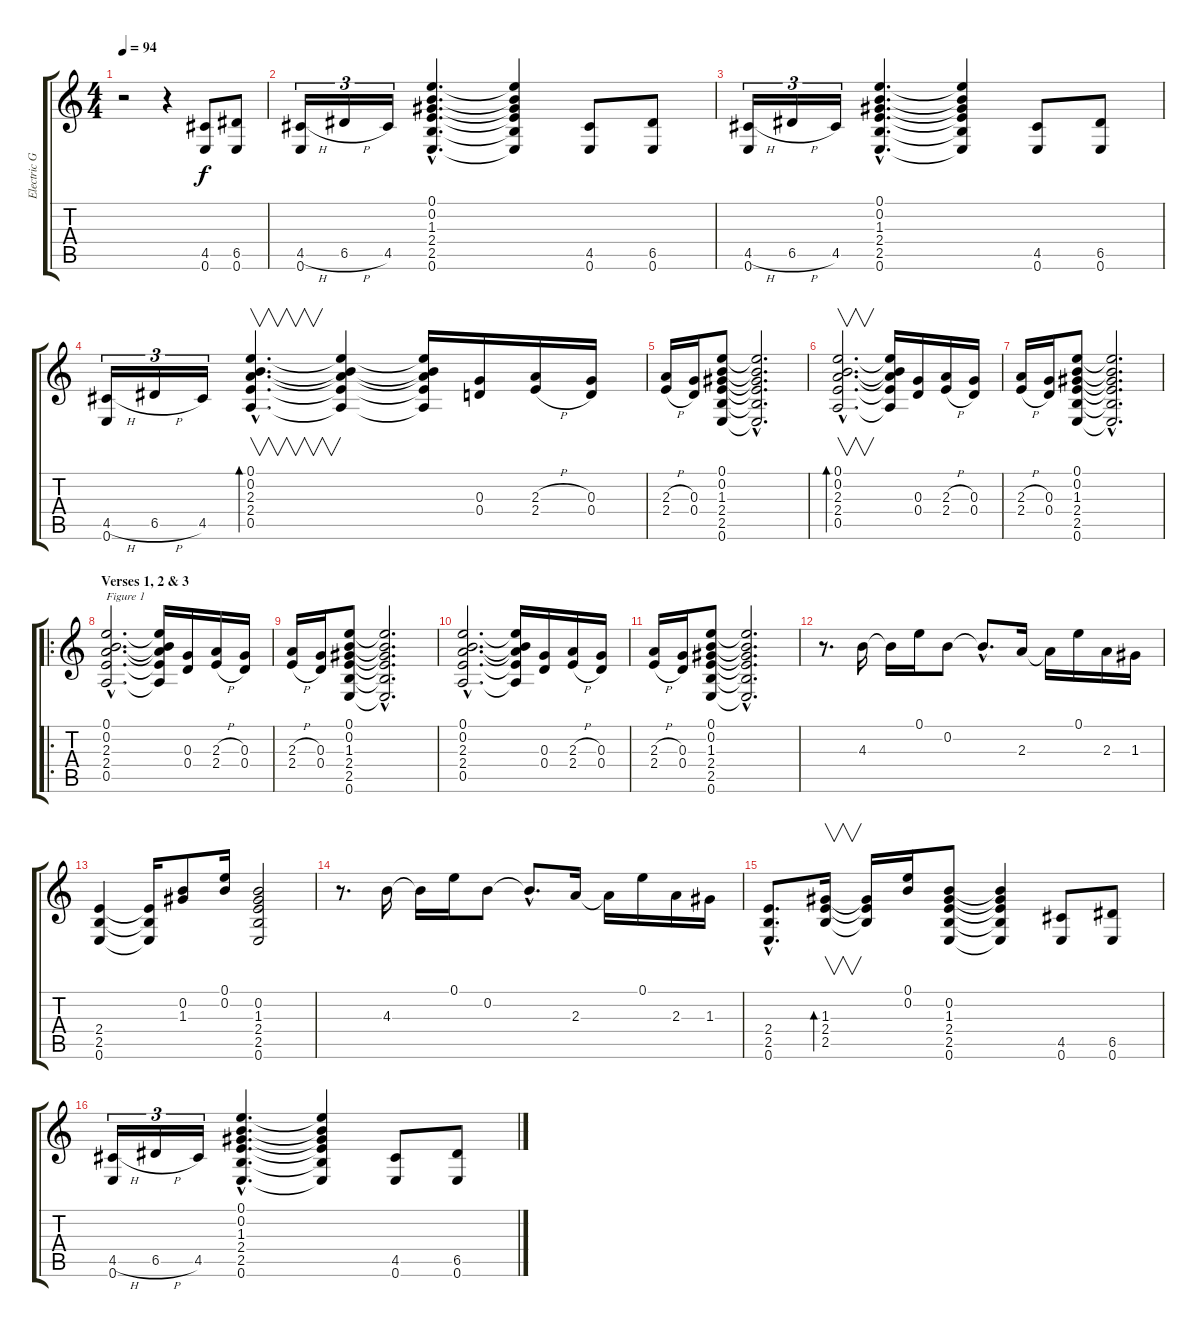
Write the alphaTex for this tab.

\track ("Electric Guitar " "Electric G") {instrument distortionguitar}
\staff {score tabs}
\tuning (E4 B3 G3 D3 A2 E2) {hide}
\ts (4 4)
\tempo 94
\clef g2
\ks c
r.2{dy f instrument distortionguitar} r.4 (4.5 0.6).8 (6.5 0.6).8 |
(4.5{h} 0.6).16{tu (3 2)} 6.5{h}.16{tu (3 2)} 4.5.16{tu (3 2)} (0.1{hac} 0.2{hac} 1.3{hac} 2.4{hac} 2.5{hac} 0.6{hac}).4{d} (0.1{t} 0.2{t} 1.3{t} 2.4{t} 2.5{t} 0.6{t}).4 (4.5 0.6).8 (6.5 0.6).8 |
(4.5{h} 0.6).16{tu (3 2)} 6.5{h}.16{tu (3 2)} 4.5.16{tu (3 2)} (0.1{hac} 0.2{hac} 1.3{hac} 2.4{hac} 2.5{hac} 0.6{hac}).4{d} (0.1{t} 0.2{t} 1.3{t} 2.4{t} 2.5{t} 0.6{t}).4 (4.5 0.6).8 (6.5 0.6).8 |
(4.5{h} 0.6).16{tu (3 2)} 6.5{h}.16{tu (3 2)} 4.5.16{tu (3 2)} (0.1{hac} 0.2{hac} 2.3{hac} 2.4{hac} 0.5{hac}).4{v d bd 60} (0.1{t} 0.2{t} 2.3{t} 2.4{t} 0.5{t}).4 (0.1{t} 0.2{t} 2.3{t} 2.4{t} 0.5{t}).16 (0.3 0.4).16 (2.3{h} 2.4{h}).16 (0.3 0.4).16 |
(2.3{h} 2.4{h}).16 (0.3 0.4).16 (0.1 0.2 1.3 2.4 2.5 0.6).8 (0.1{hac t} 0.2{hac t} 1.3{hac t} 2.4{hac t} 2.5{hac t} 0.6{hac t}).2{d} |
(0.1{hac} 0.2{hac} 2.3{hac} 2.4{hac} 0.5{hac}).2{v d bd 60} (0.1{t} 0.2{t} 2.3{t} 2.4{t} 0.5{t}).16 (0.3 0.4).16 (2.3{h} 2.4{h}).16 (0.3 0.4).16 |
(2.3{h} 2.4{h}).16 (0.3 0.4).16 (0.1 0.2 1.3 2.4 2.5 0.6).8 (0.1{hac t} 0.2{hac t} 1.3{hac t} 2.4{hac t} 2.5{hac t} 0.6{hac t}).2{d} |
\ro
\section ("" "Verses 1, 2 & 3")
(0.1{hac} 0.2{hac} 2.3{hac} 2.4{hac} 0.5{hac}).2{d txt "Figure 1"} (0.1{t} 0.2{t} 2.3{t} 2.4{t} 0.5{t}).16 (0.3 0.4).16 (2.3{h} 2.4{h}).16 (0.3 0.4).16 |
(2.3{h} 2.4{h}).16 (0.3 0.4).16 (0.1 0.2 1.3 2.4 2.5 0.6).8 (0.1{hac t} 0.2{hac t} 1.3{hac t} 2.4{hac t} 2.5{hac t} 0.6{hac t}).2{d} |
(0.1{hac} 0.2{hac} 2.3{hac} 2.4{hac} 0.5{hac}).2{d} (0.1{t} 0.2{t} 2.3{t} 2.4{t} 0.5{t}).16 (0.3 0.4).16 (2.3{h} 2.4{h}).16 (0.3 0.4).16 |
(2.3{h} 2.4{h}).16 (0.3 0.4).16 (0.1 0.2 1.3 2.4 2.5 0.6).8 (0.1{hac t} 0.2{hac t} 1.3{hac t} 2.4{hac t} 2.5{hac t} 0.6{hac t}).2{d} |
r.8{d} 4.3.16 4.3{t}.16 0.1.16 0.2.8 0.2{hac t}.8{d} 2.3.16 2.3{t}.16 0.1.16 2.3.16 1.3.16 |
(2.4 2.5 0.6).4 (2.4{t} 2.5{t} 0.6{t}).16 (0.2 1.3).8 (0.1 0.2).16 (0.2 1.3 2.4 2.5 0.6).2 |
r.8{d} 4.3.16 4.3{t}.16 0.1.16 0.2.8 0.2{hac t}.8{d} 2.3.16 2.3{t}.16 0.1.16 2.3.16 1.3.16 |
(2.4{hac} 2.5{hac} 0.6{hac}).8{d} (1.3 2.4 2.5).16{v bd 60} (1.3{t} 2.4{t} 2.5{t}).16 (0.1 0.2).16 (0.2 1.3 2.4 2.5 0.6).8 (0.2{t} 1.3{t} 2.4{t} 2.5{t} 0.6{t}).4 (4.5 0.6).8 (6.5 0.6).8 |
(4.5{h} 0.6).16{tu (3 2)} 6.5{h}.16{tu (3 2)} 4.5.16{tu (3 2)} (0.1{hac} 0.2{hac} 1.3{hac} 2.4{hac} 2.5{hac} 0.6{hac}).4{d} (0.1{t} 0.2{t} 1.3{t} 2.4{t} 2.5{t} 0.6{t}).4 (4.5 0.6).8 (6.5 0.6).8
